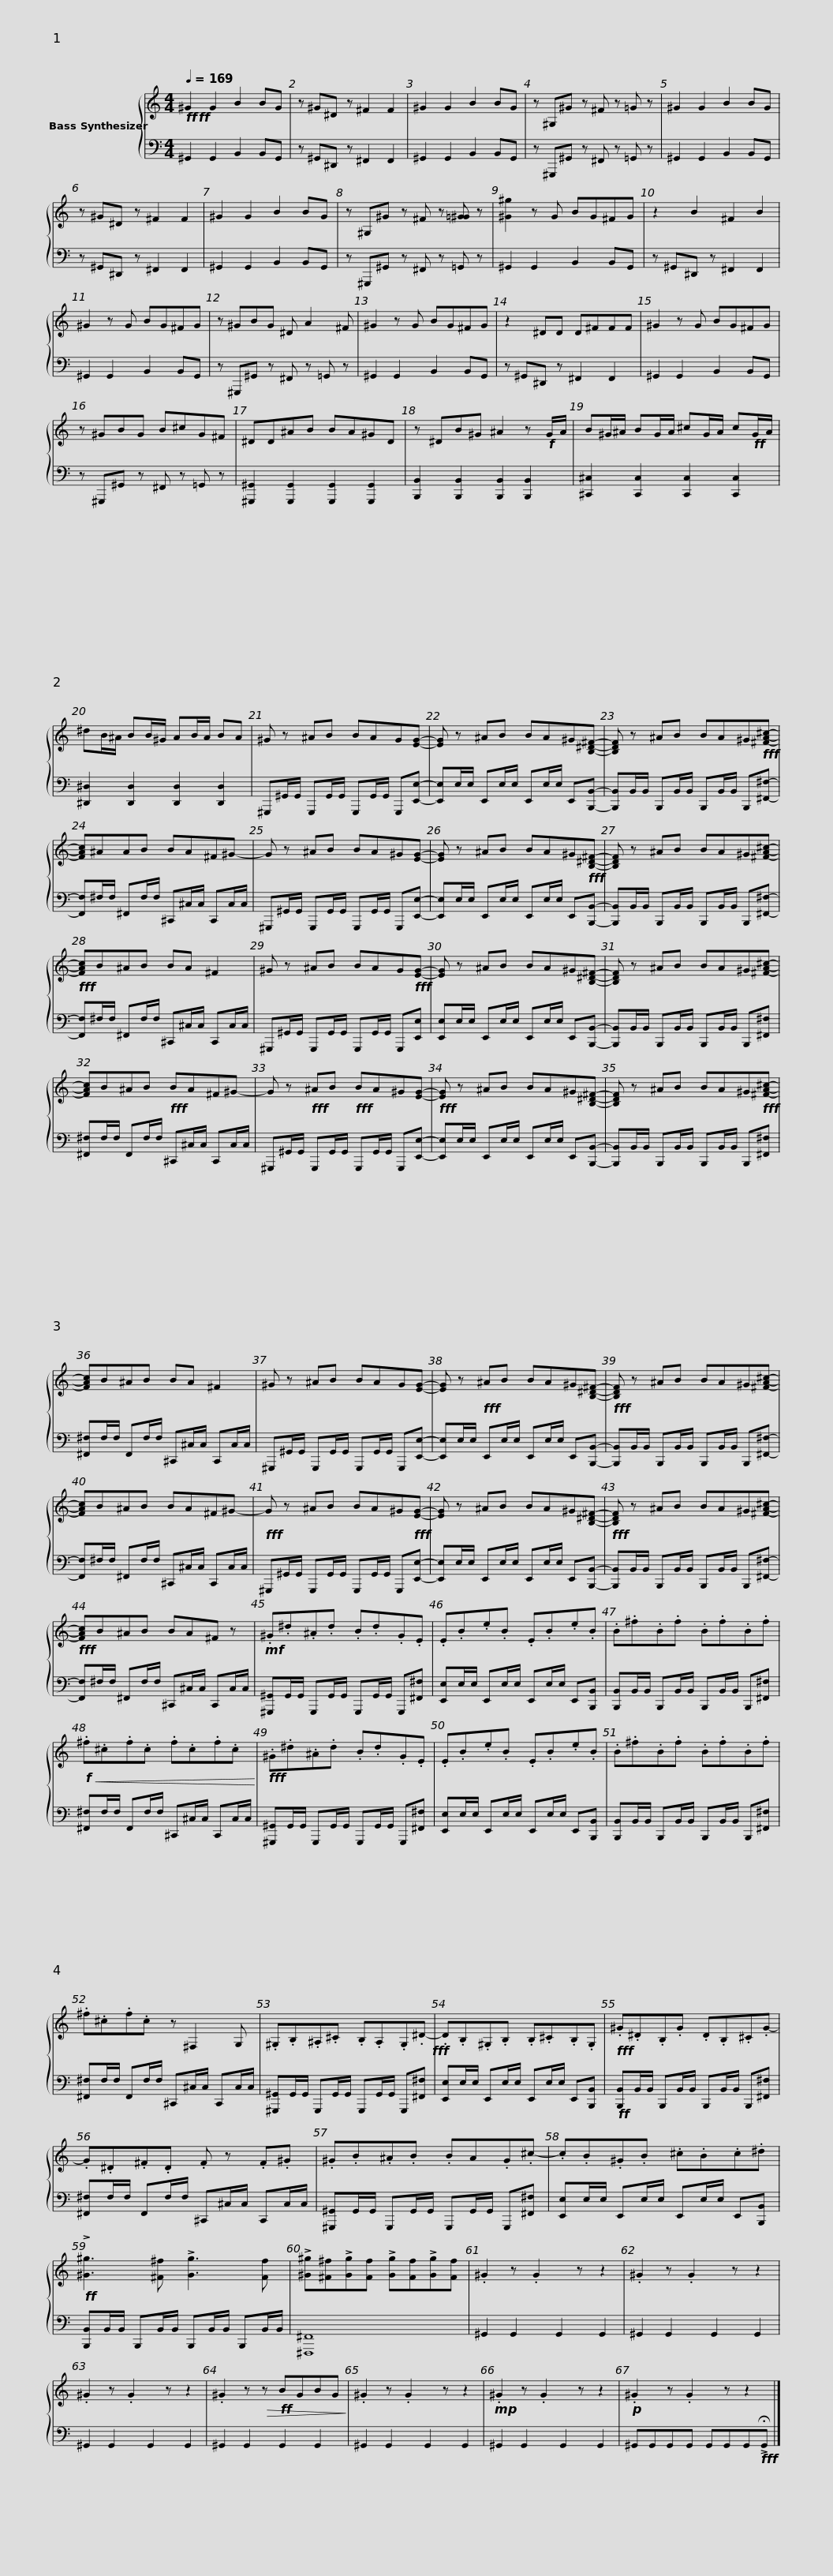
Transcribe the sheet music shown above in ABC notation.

X:1
%%score { 1 | 2 }
L:1/8
Q:1/4=169
M:4/4
I:linebreak $
K:C
V:1 treble
V:2 bass
V:1
!ff!!ff! ^G2 G2 B2 BG | z ^G^D z ^F2 F2 | ^G2 G2 B2 BG | z ^G,^G z ^F z =G z | ^G2 G2 B2 BG | %5
 z ^G^D z ^F2 F2 |$ ^G2 G2 B2 BG | z ^G,^G z ^F z [=G^G] z | [^G^g]2 z G BG^FG | z2 B2 ^F2 B2 | %10
 ^G2 z G BG^FG |$ z ^GBG ^D A2 ^F | ^G2 z G BG^FG | z2 ^DD D^FFF | ^G2 z G BG^FG |$ %15
 z ^GBG B^cG^F | ^DD^AB BA^GD | z ^DB^G ^A2 z!f! G/A/ | B^G/^A/ BG/A/ ^cG/A/ c!ff!G/A/ |$ ^dB/^A/ BB/^G/ AB/A/ BA | %20
 ^G z ^AB BAG[EG]- | [EG] z ^AB BA^G[B,^D^F]- |$ [B,DF] z ^AB BA^G!fff![^FA^c]- | [FAc]^AAB BA^F^G- | G z ^AB BA^G[EG]- |$ %25
 [EG] z ^AB BA^G!fff![B,^D^F]- | [B,DF] z ^AB BA^G[^FA^c]- |!fff! [FAc]B^AB BA ^F2 |$ ^G z ^AB BAG!fff![EG]- | [EG] z ^AB BA^G[B,^D^F]- | %30
 [B,DF] z ^AB BA^G[^FA^c]- |$ [FAc]B^AB!fff! BA^F^G- | G z!fff! ^AB!fff! BA^G[EG]- |!fff! [EG] z ^AB BA^G[B,^D^F]- |$ [B,DF] z ^AB BA^G!fff![^FA^c]- | %35
 [FAc]B^AB BA ^F2 | ^G z ^AB BAG[EG]- |$ [EG] z!fff! ^AB BA^G[B,^D^F]- |!fff! [B,DF] z ^AB BA^G[^FA^c]- | [FAc]B^AB BA^F^G- |$ %40
!fff! G z ^AB BA^G!fff![EG]- | [EG] z ^AB BA^G[B,^D^F]- |!fff! [B,DF] z ^AB BA^G[^FA^c]- |$!fff! [FAc]B^AB BA^F z |!mf! .^G.^d.^A.d .B.d.G.E | %45
 .E.B.e.B .E.B.e.B |$ .B.^f.B.f .B.f.B.f |!f!!<(! .^f.^c.f.c .f.c.f.c!<)! |!fff! .^G.^d.^A.d .B.d.G.E |$ .E.B.e.B .E.B.e.B | %50
 .B.^f.B.f .B.f.B.f | .^f.^c.f.c z ^F,2 G, |$ .^G,.B,.^A,.^C .B,.A,.G,.^D-!fff! | .D.B,.^G,.B, .B,.^C.B,.G, |!fff! .^G.^D.B,.G .D.B,.^C.G- |$ %55
 .G.^D.^F.D .F z .F.^G | .^G.B.^A.B .BA.G.^c- | .c.B.^G.B .^c.B.c.^d |$!ff! !>![^G^g]3 [^F^f] !>![Gg]3 [Ff] | !>![^G^g][^F^f]!>![Gg][Ff] !>![Gg][Ff]!>![Gg][Ff] | %60
 .^G2 z .G2 z z2 | .^G2 z .G2 z z2 | .^G2 z .G2 z z2 | .^G2 z!>(! z!ff! BGBG!>)! |$ .^G2 z .G2 z z2 | %65
!mp! .^G2 z .G2 z z2 |!p! .^G2 z .G2 z z2 |] %67
V:2
 ^G,,2 G,,2 B,,2 B,,G,, | z ^G,,^D,, z ^F,,2 F,,2 | ^G,,2 G,,2 B,,2 B,,G,, | z ^G,,,^G,, z ^F,, z =G,, z | ^G,,2 G,,2 B,,2 B,,G,, | %5
 z ^G,,^D,, z ^F,,2 F,,2 |$ ^G,,2 G,,2 B,,2 B,,G,, | z ^G,,,^G,, z ^F,, z =G,, z | ^G,,2 G,,2 B,,2 B,,G,, | z ^G,,^D,, z ^F,,2 F,,2 | %10
 ^G,,2 G,,2 B,,2 B,,G,, |$ z ^G,,,^G,, z ^F,, z =G,, z | ^G,,2 G,,2 B,,2 B,,G,, | z ^G,,^D,, z ^F,,2 F,,2 | ^G,,2 G,,2 B,,2 B,,G,, |$ %15
 z ^G,,,^G,, z ^F,, z =G,, z | [^G,,,^G,,]2 [G,,,G,,]2 [G,,,G,,]2 [G,,,G,,]2 | [B,,,B,,]2 [B,,,B,,]2 [B,,,B,,]2 [B,,,B,,]2 | [^C,,^C,]2 [C,,C,]2 [C,,C,]2 [C,,C,]2 |$ [^D,,^D,]2 [D,,D,]2 [D,,D,]2 [D,,D,]2 | %20
 ^G,,,^G,,/G,,/ G,,,G,,/G,,/ G,,,G,,/G,,/ G,,,[E,,E,]- | [E,,E,]E,/E,/ E,,E,/E,/ E,,E,/E,/ E,,[B,,,B,,]- |$ [B,,,B,,]B,,/B,,/ B,,,B,,/B,,/ B,,,B,,/B,,/ B,,,[^F,,^F,]- | [F,,F,]^F,/F,/ ^F,,F,/F,/ ^C,,^C,/C,/ C,,C,/C,/ | ^G,,,^G,,/G,,/ G,,,G,,/G,,/ G,,,G,,/G,,/ G,,,[E,,E,]- |$ %25
 [E,,E,]E,/E,/ E,,E,/E,/ E,,E,/E,/ E,,[B,,,B,,]- | [B,,,B,,]B,,/B,,/ B,,,B,,/B,,/ B,,,B,,/B,,/ B,,,[^F,,^F,]- | [F,,F,]^F,/F,/ ^F,,F,/F,/ ^C,,^C,/C,/ C,,C,/C,/ |$ ^G,,,^G,,/G,,/ G,,,G,,/G,,/ G,,,G,,/G,,/ G,,,[E,,E,] | [E,,E,]E,/E,/ E,,E,/E,/ E,,E,/E,/ E,,[B,,,B,,]- | %30
 [B,,,B,,]B,,/B,,/ B,,,B,,/B,,/ B,,,B,,/B,,/ B,,,[^F,,^F,] |$ [^F,,^F,]F,/F,/ F,,F,/F,/ ^C,,^C,/C,/ C,,C,/C,/ | ^G,,,^G,,/G,,/ G,,,G,,/G,,/ G,,,G,,/G,,/ G,,,[E,,E,]- | [E,,E,]E,/E,/ E,,E,/E,/ E,,E,/E,/ E,,[B,,,B,,]- |$ [B,,,B,,]B,,/B,,/ B,,,B,,/B,,/ B,,,B,,/B,,/ B,,,[^F,,^F,] | %35
 [^F,,^F,]F,/F,/ F,,F,/F,/ ^C,,^C,/C,/ C,,C,/C,/ | ^G,,,^G,,/G,,/ G,,,G,,/G,,/ G,,,G,,/G,,/ G,,,[E,,E,]- |$ [E,,E,]E,/E,/ E,,E,/E,/ E,,E,/E,/ E,,[B,,,B,,]- | [B,,,B,,]B,,/B,,/ B,,,B,,/B,,/ B,,,B,,/B,,/ B,,,[^F,,^F,]- | [F,,F,]^F,/F,/ ^F,,F,/F,/ ^C,,^C,/C,/ C,,C,/C,/ |$ %40
 ^G,,,^G,,/G,,/ G,,,G,,/G,,/ G,,,G,,/G,,/ G,,,[E,,E,]- | [E,,E,]E,/E,/ E,,E,/E,/ E,,E,/E,/ E,,[B,,,B,,]- | [B,,,B,,]B,,/B,,/ B,,,B,,/B,,/ B,,,B,,/B,,/ B,,,[^F,,^F,]- |$ [F,,F,]^F,/F,/ ^F,,F,/F,/ ^C,,^C,/C,/ C,,C,/C,/ | [^G,,,^G,,]G,,/G,,/ G,,,G,,/G,,/ G,,,G,,/G,,/ G,,,[^F,,^F,] | %45
 [E,,E,]E,/E,/ E,,E,/E,/ E,,E,/E,/ E,,[B,,,B,,] |$ [B,,,B,,]B,,/B,,/ B,,,B,,/B,,/ B,,,B,,/B,,/ B,,,[^F,,^F,] | [^F,,^F,]F,/F,/ F,,F,/F,/ ^C,,^C,/C,/ C,,C,/C,/ | [^G,,,^G,,]G,,/G,,/ G,,,G,,/G,,/ G,,,G,,/G,,/ G,,,[^F,,^F,] |$ [E,,E,]E,/E,/ E,,E,/E,/ E,,E,/E,/ E,,[B,,,B,,] | %50
 [B,,,B,,]B,,/B,,/ B,,,B,,/B,,/ B,,,B,,/B,,/ B,,,[^F,,^F,] | [^F,,^F,]F,/F,/ F,,F,/F,/ ^C,,^C,/C,/ C,,C,/C,/ |$ [^G,,,^G,,]G,,/G,,/ G,,,G,,/G,,/ G,,,G,,/G,,/ G,,,[^F,,^F,] | [E,,E,]E,/E,/ E,,E,/E,/ E,,E,/E,/ E,,[B,,,B,,] |!ff! [B,,,B,,]B,,/B,,/ B,,,B,,/B,,/ B,,,B,,/B,,/ B,,,[^F,,^F,] |$ %55
 [^F,,^F,]F,/F,/ F,,F,/F,/ ^C,,^C,/C,/ C,,C,/C,/ | [^G,,,^G,,]G,,/G,,/ G,,,G,,/G,,/ G,,,G,,/G,,/ G,,,[^F,,^F,] | [E,,E,]E,/E,/ E,,E,/E,/ E,,E,/E,/ E,,[B,,,B,,] |$ [B,,,B,,]B,,/B,,/ B,,,B,,/B,,/ B,,,B,,/B,,/ B,,,B,,/B,,/ | [^F,,,^F,,]8 | %60
 ^G,,2 G,,2 G,,2 G,,2 | ^G,,2 G,,2 G,,2 G,,2 | ^G,,2 G,,2 G,,2 G,,2 | ^G,,2 G,,2 G,,2 G,,2 |$ ^G,,2 G,,2 G,,2 G,,2 | %65
 ^G,,2 G,,2 G,,2 G,,2 | ^G,,G,,G,,G,, G,,G,,G,,!fff!!>!!fermata!G,, |] %67
